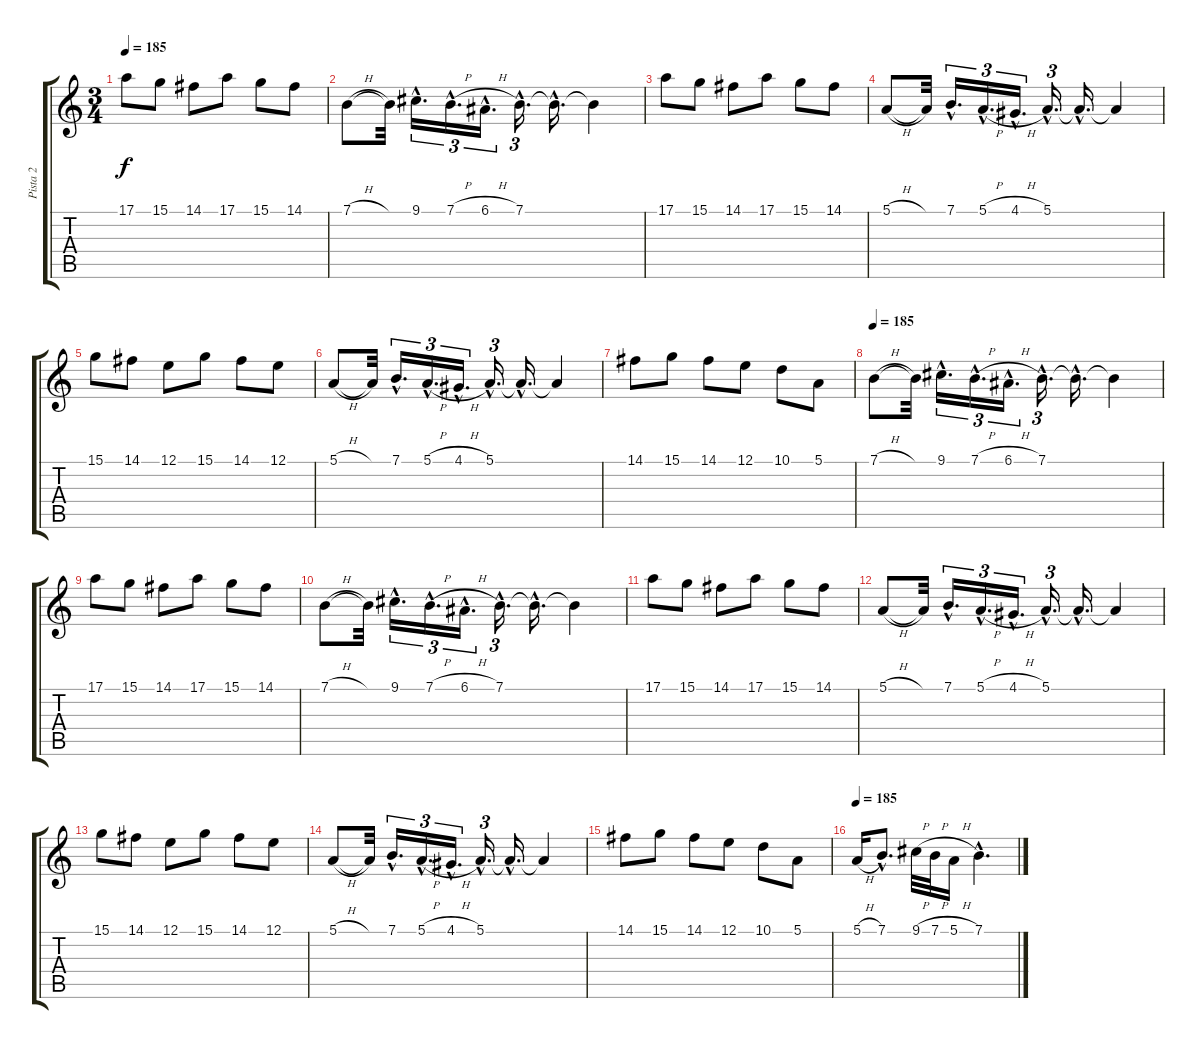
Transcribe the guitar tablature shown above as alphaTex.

\track ("Pista 2" "Pista 2") {instrument panflute}
\staff {score tabs}
\tuning (E4 B3 G3 D3 A2 E2) {hide}
\ts (3 4)
\tempo 185
\clef g2
\ks c
17.1.8{dy f} 15.1.8 14.1.8 17.1.8 15.1.8 14.1.8 |
7.1{h}.8 7.1{t}.32 9.1{hac}.16{d tu (3 2)} 7.1{h hac}.16{d tu (3 2)} 6.1{h hac}.16{d tu (3 2)} 7.1{hac}.16{d tu (3 2)} 7.1{hac t}.16{d} 7.1{t}.4 |
17.1.8 15.1.8 14.1.8 17.1.8 15.1.8 14.1.8 |
5.1{h}.8 5.1{t}.32 7.1{hac}.16{d tu (3 2)} 5.1{h hac}.16{d tu (3 2)} 4.1{h hac}.16{d tu (3 2)} 5.1{hac}.16{d tu (3 2)} 5.1{hac t}.16{d} 5.1{t}.4 |
15.1.8 14.1.8 12.1.8 15.1.8 14.1.8 12.1.8 |
5.1{h}.8 5.1{t}.32 7.1{hac}.16{d tu (3 2)} 5.1{h hac}.16{d tu (3 2)} 4.1{h hac}.16{d tu (3 2)} 5.1{hac}.16{d tu (3 2)} 5.1{hac t}.16{d} 5.1{t}.4 |
14.1.8 15.1.8 14.1.8 12.1.8 10.1.8 5.1.8 |
\tempo 185
7.1{h}.8 7.1{t}.32 9.1{hac}.16{d tu (3 2)} 7.1{h hac}.16{d tu (3 2)} 6.1{h hac}.16{d tu (3 2)} 7.1{hac}.16{d tu (3 2)} 7.1{hac t}.16{d} 7.1{t}.4 |
17.1.8 15.1.8 14.1.8 17.1.8 15.1.8 14.1.8 |
7.1{h}.8 7.1{t}.32 9.1{hac}.16{d tu (3 2)} 7.1{h hac}.16{d tu (3 2)} 6.1{h hac}.16{d tu (3 2)} 7.1{hac}.16{d tu (3 2)} 7.1{hac t}.16{d} 7.1{t}.4 |
17.1.8 15.1.8 14.1.8 17.1.8 15.1.8 14.1.8 |
5.1{h}.8 5.1{t}.32 7.1{hac}.16{d tu (3 2)} 5.1{h hac}.16{d tu (3 2)} 4.1{h hac}.16{d tu (3 2)} 5.1{hac}.16{d tu (3 2)} 5.1{hac t}.16{d} 5.1{t}.4 |
15.1.8 14.1.8 12.1.8 15.1.8 14.1.8 12.1.8 |
5.1{h}.8 5.1{t}.32 7.1{hac}.16{d tu (3 2)} 5.1{h hac}.16{d tu (3 2)} 4.1{h hac}.16{d tu (3 2)} 5.1{hac}.16{d tu (3 2)} 5.1{hac t}.16{d} 5.1{t}.4 |
14.1.8 15.1.8 14.1.8 12.1.8 10.1.8 5.1.8 |
\tempo 185
5.1{h}.16 7.1{hac}.8{d} 9.1{h}.32 7.1{h}.32 5.1{h}.16 7.1{hac}.4{d}
